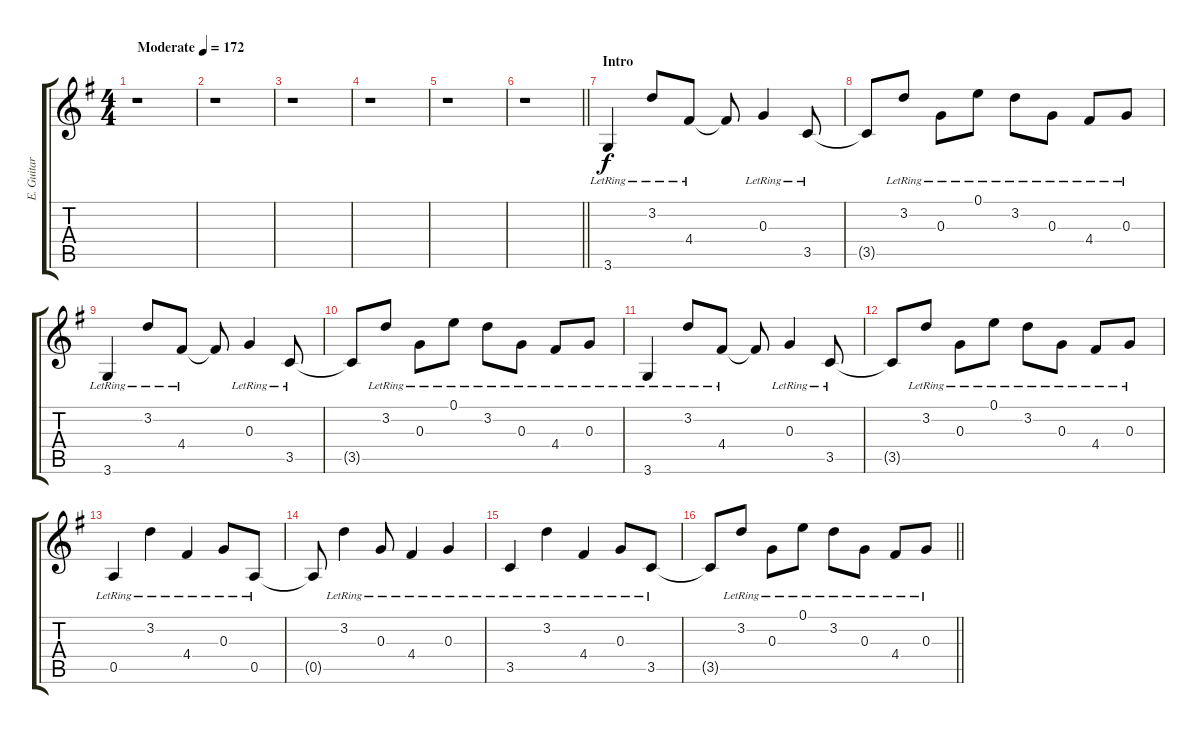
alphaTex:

\track ("E. Guitar" "E. Guitar") {instrument electricguitarclean}
\staff {score tabs}
\tuning (E4 B3 G3 D3 A2 E2) {hide}
\ts (4 4)
\tempo (172 "Moderate")
\clef g2
\ks g
r.1{dy f instrument electricguitarclean} |
r.1 |
r.1 |
r.1 |
r.1 |
\barLineRight lightlight
r.1 |
\section ("" "Intro")
3.6{lr}.4 3.2{lr}.8 4.4{lr}.8 4.4{t}.8 0.3{lr}.4 3.5{lr}.8 |
3.5{t}.8 3.2{lr}.8 0.3{lr}.8 0.1{lr}.8 3.2{lr}.8 0.3{lr}.8 4.4{lr}.8 0.3{lr}.8 |
3.6{lr}.4 3.2{lr}.8 4.4{lr}.8 4.4{t}.8 0.3{lr}.4 3.5{lr}.8 |
3.5{t}.8 3.2{lr}.8 0.3{lr}.8 0.1{lr}.8 3.2{lr}.8 0.3{lr}.8 4.4{lr}.8 0.3{lr}.8 |
3.6{lr}.4 3.2{lr}.8 4.4{lr}.8 4.4{t}.8 0.3{lr}.4 3.5{lr}.8 |
3.5{t}.8 3.2{lr}.8 0.3{lr}.8 0.1{lr}.8 3.2{lr}.8 0.3{lr}.8 4.4{lr}.8 0.3{lr}.8 |
0.5{lr}.4 3.2{lr}.4 4.4{lr}.4 0.3{lr}.8 0.5{lr}.8 |
0.5{t}.8 3.2{lr}.4 0.3{lr}.8 4.4{lr}.4 0.3{lr}.4 |
3.5{lr}.4 3.2{lr}.4 4.4{lr}.4 0.3{lr}.8 3.5{lr}.8 |
\barLineRight lightlight
3.5{t}.8 3.2{lr}.8 0.3{lr}.8 0.1{lr}.8 3.2{lr}.8 0.3{lr}.8 4.4{lr}.8 0.3{lr}.8
